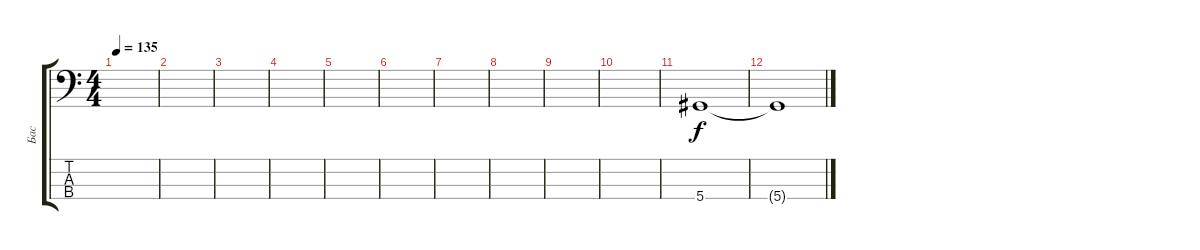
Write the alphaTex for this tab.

\track ("Бас" "Бас") {instrument electricbassfinger}
\staff {score tabs}
\tuning (Gb2 Db2 Ab1 Eb1) {hide}
\ts (4 4)
\tempo 135
\clef f4
\ks c
|
|
|
|
|
|
|
|
|
|
5.4.1 |
5.4{t}.1
